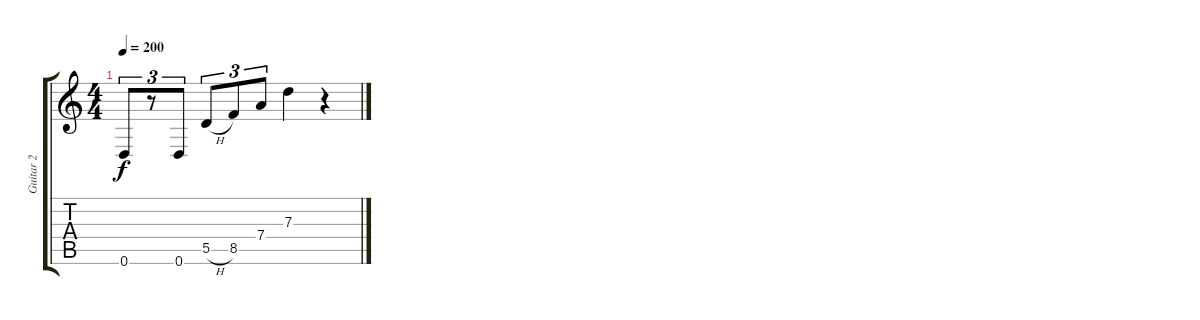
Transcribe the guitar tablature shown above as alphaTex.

\track ("Guitar 2" "Guitar 2") {instrument distortionguitar}
\staff {score tabs}
\tuning (E4 B3 G3 D3 A2 D2) {hide}
\ts (4 4)
\tempo 200
\clef g2
\ks c
0.6.8{tu (3 2) dy f} r.8{tu (3 2)} 0.6.8{tu (3 2)} 5.5{h}.8{tu (3 2)} 8.5.8{tu (3 2)} 7.4.8{tu (3 2)} 7.3.4 r.4
